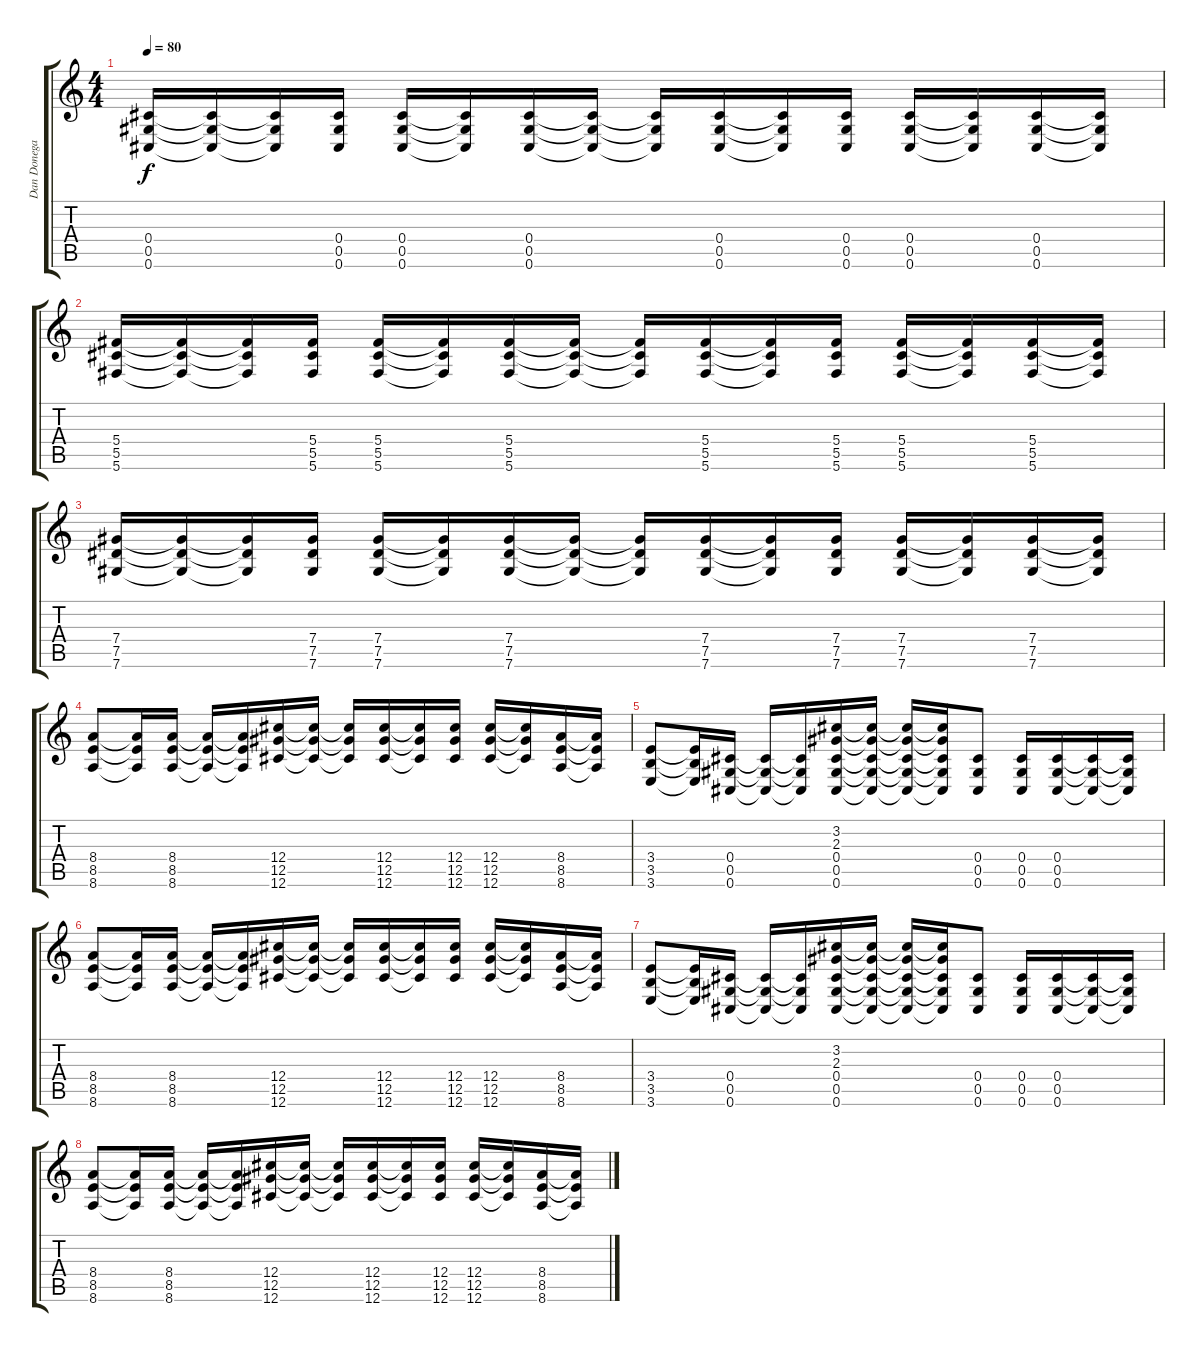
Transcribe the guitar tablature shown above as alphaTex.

\track ("Dan Donegan (Guitar)" "Dan Donega") {instrument distortionguitar}
\staff {score tabs}
\tuning (Eb4 Bb3 Gb3 Db3 Ab2 Db2) {hide}
\ts (4 4)
\tempo 80
\clef g2
\ks c
(0.4 0.5 0.6).16{dy f} (0.4{t} 0.5{t} 0.6{t}).16 (0.4{t} 0.5{t} 0.6{t}).16 (0.4 0.5 0.6).16 (0.4 0.5 0.6).16 (0.4{t} 0.5{t} 0.6{t}).16 (0.4 0.5 0.6).16 (0.4{t} 0.5{t} 0.6{t}).16 (0.4{t} 0.5{t} 0.6{t}).16 (0.4 0.5 0.6).16 (0.4{t} 0.5{t} 0.6{t}).16 (0.4 0.5 0.6).16 (0.4 0.5 0.6).16 (0.4{t} 0.5{t} 0.6{t}).16 (0.4 0.5 0.6).16 (0.4{t} 0.5{t} 0.6{t}).16 |
(5.4 5.5 5.6).16 (5.4{t} 5.5{t} 5.6{t}).16 (5.4{t} 5.5{t} 5.6{t}).16 (5.4 5.5 5.6).16 (5.4 5.5 5.6).16 (5.4{t} 5.5{t} 5.6{t}).16 (5.4 5.5 5.6).16 (5.4{t} 5.5{t} 5.6{t}).16 (5.4{t} 5.5{t} 5.6{t}).16 (5.4 5.5 5.6).16 (5.4{t} 5.5{t} 5.6{t}).16 (5.4 5.5 5.6).16 (5.4 5.5 5.6).16 (5.4{t} 5.5{t} 5.6{t}).16 (5.4 5.5 5.6).16 (5.4{t} 5.5{t} 5.6{t}).16 |
(7.4 7.5 7.6).16 (7.4{t} 7.5{t} 7.6{t}).16 (7.4{t} 7.5{t} 7.6{t}).16 (7.4 7.5 7.6).16 (7.4 7.5 7.6).16 (7.4{t} 7.5{t} 7.6{t}).16 (7.4 7.5 7.6).16 (7.4{t} 7.5{t} 7.6{t}).16 (7.4{t} 7.5{t} 7.6{t}).16 (7.4 7.5 7.6).16 (7.4{t} 7.5{t} 7.6{t}).16 (7.4 7.5 7.6).16 (7.4 7.5 7.6).16 (7.4{t} 7.5{t} 7.6{t}).16 (7.4 7.5 7.6).16 (7.4{t} 7.5{t} 7.6{t}).16 |
(8.4 8.5 8.6).8 (8.4{t} 8.5{t} 8.6{t}).16 (8.4 8.5 8.6).16 (8.4{t} 8.5{t} 8.6{t}).16 (8.4{t} 8.5{t} 8.6{t}).16 (12.4 12.5 12.6).16 (12.4{t} 12.5{t} 12.6{t}).16 (12.4{t} 12.5{t} 12.6{t}).16 (12.4 12.5 12.6).16 (12.4{t} 12.5{t} 12.6{t}).16 (12.4 12.5 12.6).16 (12.4 12.5 12.6).16 (12.4{t} 12.5{t} 12.6{t}).16 (8.4 8.5 8.6).16 (8.4{t} 8.5{t} 8.6{t}).16 |
(3.4 3.5 3.6).8 (3.4{t} 3.5{t} 3.6{t}).16 (0.4 0.5 0.6).16 (0.4{t} 0.5{t} 0.6{t}).16 (0.4{t} 0.5{t} 0.6{t}).16 (3.2 2.3 0.4 0.5 0.6).16 (3.2{t} 2.3{t} 0.4{t} 0.5{t} 0.6{t}).16 (3.2{t} 2.3{t} 0.4{t} 0.5{t} 0.6{t}).16 (3.2{t} 2.3{t} 0.4{t} 0.5{t} 0.6{t}).16 (0.4 0.5 0.6).8 (0.4 0.5 0.6).16 (0.4 0.5 0.6).16 (0.4{t} 0.5{t} 0.6{t}).16 (0.4{t} 0.5{t} 0.6{t}).16 |
(8.4 8.5 8.6).8 (8.4{t} 8.5{t} 8.6{t}).16 (8.4 8.5 8.6).16 (8.4{t} 8.5{t} 8.6{t}).16 (8.4{t} 8.5{t} 8.6{t}).16 (12.4 12.5 12.6).16 (12.4{t} 12.5{t} 12.6{t}).16 (12.4{t} 12.5{t} 12.6{t}).16 (12.4 12.5 12.6).16 (12.4{t} 12.5{t} 12.6{t}).16 (12.4 12.5 12.6).16 (12.4 12.5 12.6).16 (12.4{t} 12.5{t} 12.6{t}).16 (8.4 8.5 8.6).16 (8.4{t} 8.5{t} 8.6{t}).16 |
(3.4 3.5 3.6).8 (3.4{t} 3.5{t} 3.6{t}).16 (0.4 0.5 0.6).16 (0.4{t} 0.5{t} 0.6{t}).16 (0.4{t} 0.5{t} 0.6{t}).16 (3.2 2.3 0.4 0.5 0.6).16 (3.2{t} 2.3{t} 0.4{t} 0.5{t} 0.6{t}).16 (3.2{t} 2.3{t} 0.4{t} 0.5{t} 0.6{t}).16 (3.2{t} 2.3{t} 0.4{t} 0.5{t} 0.6{t}).16 (0.4 0.5 0.6).8 (0.4 0.5 0.6).16 (0.4 0.5 0.6).16 (0.4{t} 0.5{t} 0.6{t}).16 (0.4{t} 0.5{t} 0.6{t}).16 |
(8.4 8.5 8.6).8 (8.4{t} 8.5{t} 8.6{t}).16 (8.4 8.5 8.6).16 (8.4{t} 8.5{t} 8.6{t}).16 (8.4{t} 8.5{t} 8.6{t}).16 (12.4 12.5 12.6).16 (12.4{t} 12.5{t} 12.6{t}).16 (12.4{t} 12.5{t} 12.6{t}).16 (12.4 12.5 12.6).16 (12.4{t} 12.5{t} 12.6{t}).16 (12.4 12.5 12.6).16 (12.4 12.5 12.6).16 (12.4{t} 12.5{t} 12.6{t}).16 (8.4 8.5 8.6).16 (8.4{t} 8.5{t} 8.6{t}).16
